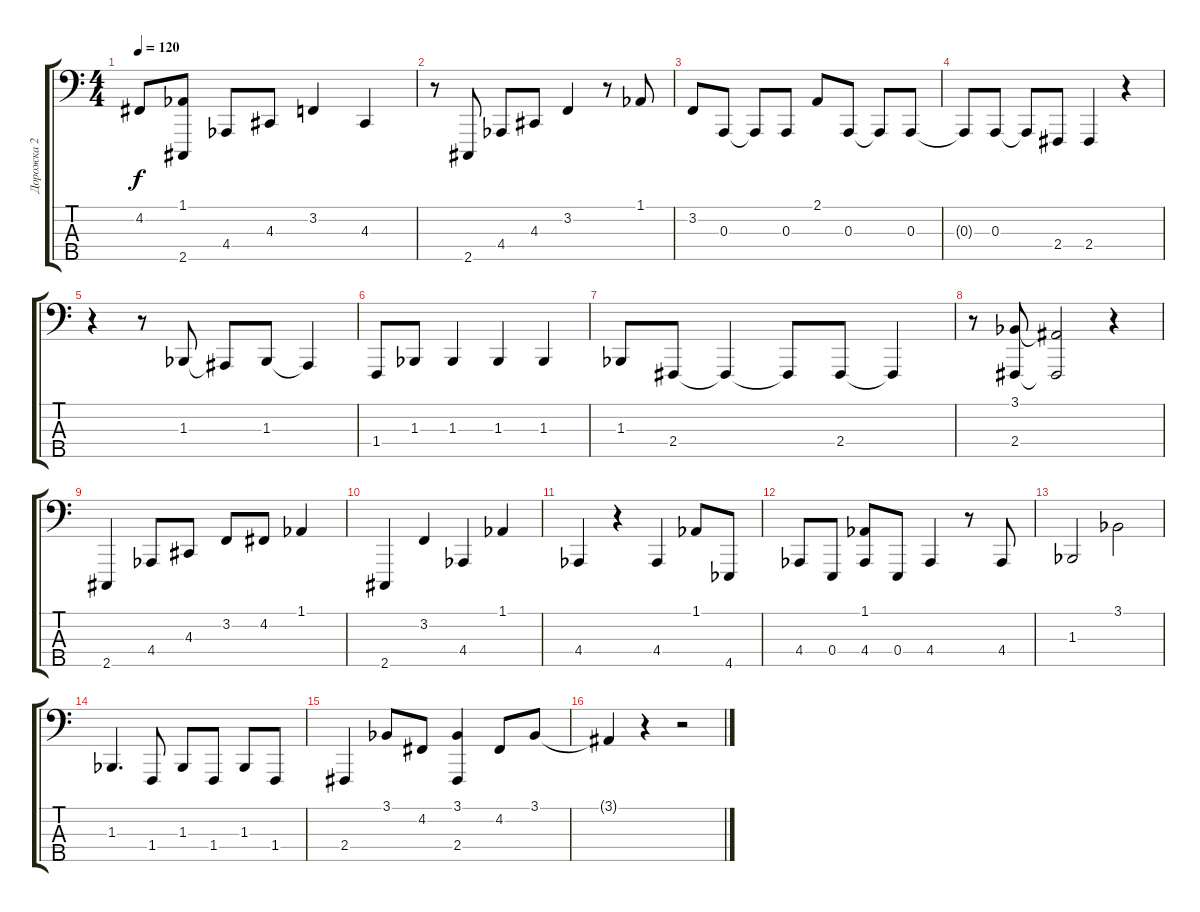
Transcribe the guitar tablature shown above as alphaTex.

\track ("Дорожка 2" "Дорожка 2") {instrument acousticgrandpiano}
\staff {score tabs}
\tuning (G2 D2 A1 E1 B0) {hide}
\ts (4 4)
\tempo 120
\clef f4
\ks c
4.2.8{dy f} (1.1{acc b} 2.5).8 4.4{acc b}.8 4.3.8 3.2.4 4.3.4 |
r.8 2.5.8 4.4{acc b}.8 4.3.8 3.2.4 r.8 1.1{acc b}.8 |
3.2.8 0.3.8 0.3{t}.8 0.3.8 2.1.8 0.3.8 0.3{t}.8 0.3.8 |
0.3{t}.8 0.3.8 0.3{t}.8 2.4.8 2.4.4 r.4 |
r.4 r.8 1.3{acc b}.8 1.3{t}.8 1.3{acc b}.8 1.3{t}.4 |
1.4.8 1.3{acc b}.8 1.3{acc b}.4 1.3{acc b}.4 1.3{acc b}.4 |
1.3{acc b}.8 2.4.8 2.4{t}.4 2.4{t}.8 2.4.8 2.4{t}.4 |
r.8 (3.1{acc b} 2.4).8{beam Up} (3.1{t} 2.4{t}).2{beam Up} r.4 |
2.5.4 4.4{acc b}.8 4.3.8 3.2.8 4.2.8 1.1{acc b}.4 |
2.5.4 3.2.4 4.4{acc b}.4 1.1{acc b}.4 |
4.4{acc b}.4 r.4 4.4{acc b}.4 1.1{acc b}.8 4.5{acc b}.8 |
4.4{acc b}.8 0.4.8 (1.1{acc b} 4.4{acc b}).8{beam Up} 0.4.8 4.4{acc b}.4 r.8 4.4{acc b}.8 |
1.3{acc b}.2 3.1{acc b}.2{beam Down} |
1.3{acc b}.4{d} 1.4.8 1.3{acc b}.8 1.4.8 1.3{acc b}.8 1.4.8 |
2.4.4 3.1{acc b}.8 4.2.8 (3.1{acc b} 2.4).4{beam Up} 4.2.8 3.1{acc b}.8 |
3.1{t}.4 r.4 r.2
